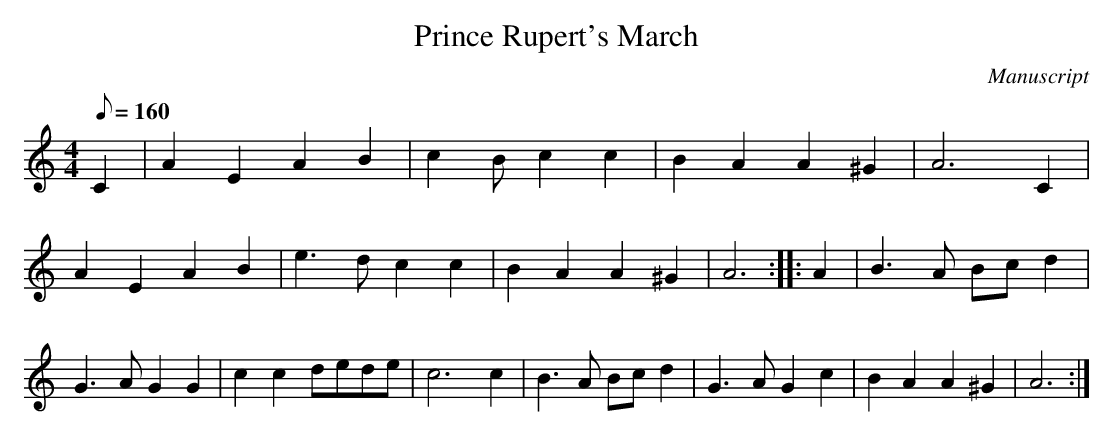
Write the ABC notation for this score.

X:1
T: Prince Rupert's March
M:4/4
L:1/8
Q:160
O:Manuscript
K:C
C2|A2E2 A2 B2|c2 B c2 c2|B2 A2 A2 ^G2|A6 C2|A2 E2 A2 B2|e3 d c2 c2|\
B2 A2 A2 ^G2|A6::A2|B3 A Bc d2|G3 A G2 G2|c2 c2 dede|c6 c2|B3 A Bc d2|\
G3 A G2 c2|B2 A2 A2 ^G2|A6:|
